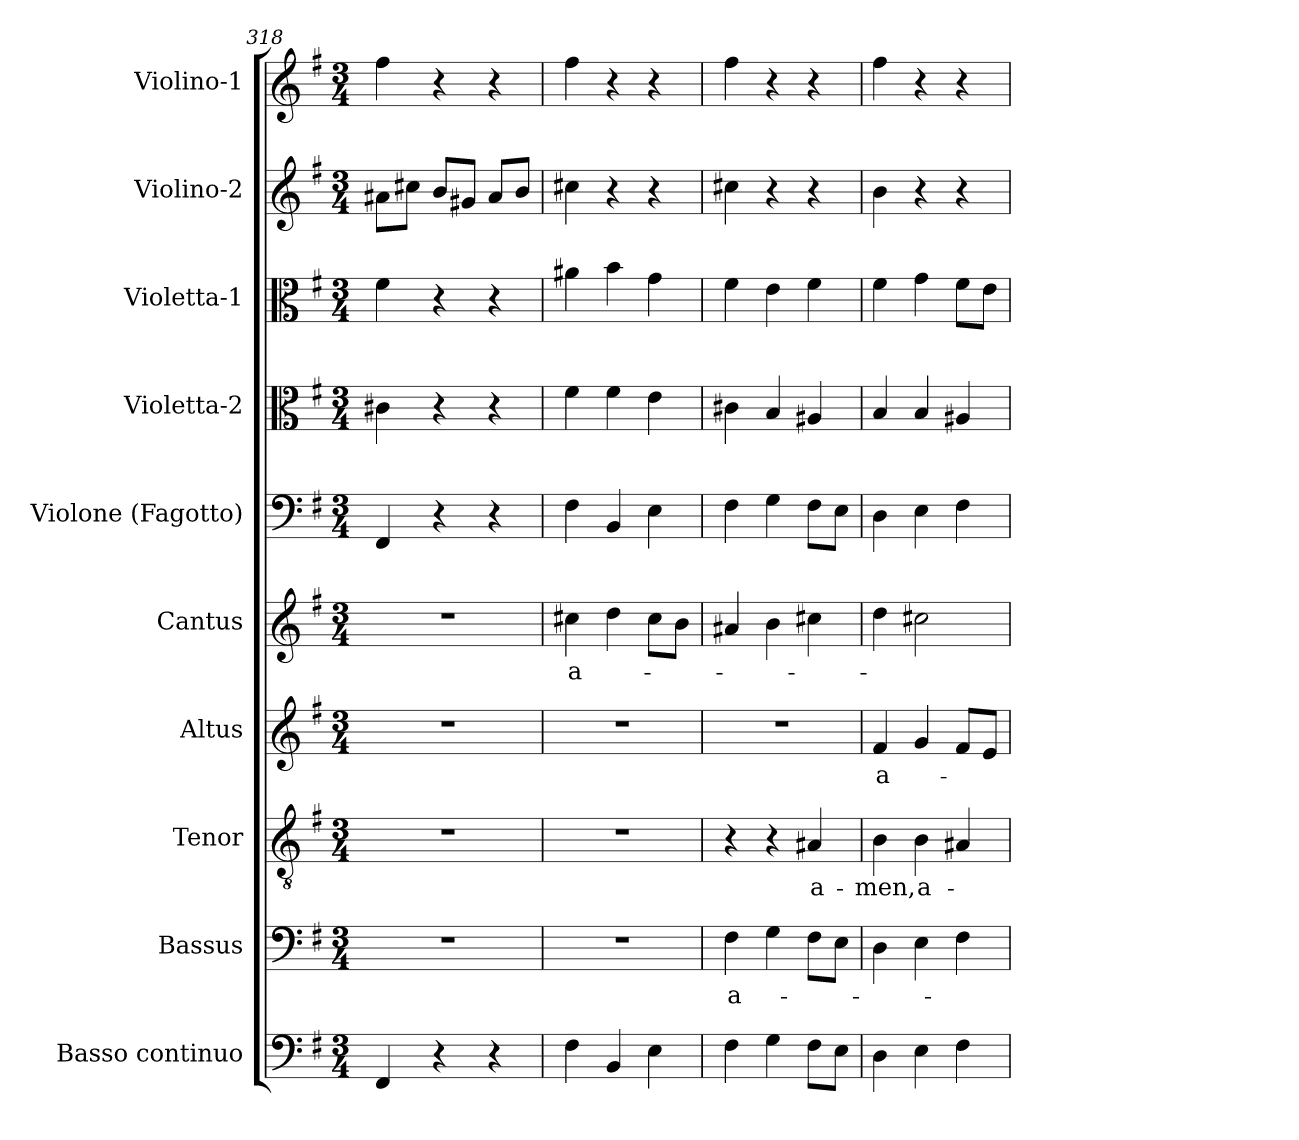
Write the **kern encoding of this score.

**kern	**kern	**text	**kern	**text	**kern	**text	**kern	**text	**kern	**kern	**kern	**kern	**kern
*part10	*part9	*part9	*part8	*part8	*part7	*part7	*part6	*part6	*part5	*part4	*part3	*part2	*part1
*staff10	*staff9	*staff9	*staff8	*staff8	*staff7	*staff7	*staff6	*staff6	*staff5	*staff4	*staff3	*staff2	*staff1
*I"Basso continuo	*I"Bassus	*	*I"Tenor	*	*I"Altus	*	*I"Cantus	*	*I"Violone (Fagotto)	*I"Violetta-2	*I"Violetta-1	*I"Violino-2	*I"Violino-1
*I'BC2	*I'B	*	*I'T	*	*I'A	*	*I'C	*	*I'Vn	*I'Va2	*I'Va1	*I'Vi2	*I'Vi1
*clefF4	*clefF4	*	*clefGv2	*	*clefG2	*	*clefG2	*	*clefF4	*clefC3	*clefC3	*clefG2	*clefG2
*k[f#]	*k[f#]	*	*k[f#]	*	*k[f#]	*	*k[f#]	*	*k[f#]	*k[f#]	*k[f#]	*k[f#]	*k[f#]
*G:	*G:	*	*G:	*	*G:	*	*G:	*	*G:	*G:	*G:	*G:	*G:
*M3/4	*M3/4	*	*M3/4	*	*M3/4	*	*M3/4	*	*M3/4	*M3/4	*M3/4	*M3/4	*M3/4
=318	=318	=318	=318	=318	=318	=318	=318	=318	=318	=318	=318	=318	=318
4FF#/	2.r	.	2.r	.	2.r	.	2.r	.	4FF#/	4c#X\	4f#\	8a#X\L	4ff#\
.	.	.	.	.	.	.	.	.	.	.	.	8cc#X\J	.
4r	.	.	.	.	.	.	.	.	4r	4r	4r	8b/L	4r
.	.	.	.	.	.	.	.	.	.	.	.	8g#X/J	.
4r	.	.	.	.	.	.	.	.	4r	4r	4r	8a#/L	4r
.	.	.	.	.	.	.	.	.	.	.	.	8b/J	.
=319	=319	=319	=319	=319	=319	=319	=319	=319	=319	=319	=319	=319	=319
!	!	!	!	!	!	!	!	!LO:LY:b	!	!	!	!	!
4F#\	2.r	.	2.r	.	2.r	.	4cc#X\	a-	4F#\	4f#\	4a#X\	4cc#X\	4ff#\
4BB/	.	.	.	.	.	.	4dd\	.	4BB/	4f#\	4b\	4r	4r
4E\	.	.	.	.	.	.	8cc#\L	.	4E\	4e\	4g\	4r	4r
.	.	.	.	.	.	.	8b\J	.	.	.	.	.	.
=320	=320	=320	=320	=320	=320	=320	=320	=320	=320	=320	=320	=320	=320
!	!	!LO:LY:b	!	!	!	!	!	!	!	!	!	!	!
4F#\	4F#\	a-	4r	.	2.r	.	4a#X/	.	4F#\	4c#X\	4f#\	4cc#X\	4ff#\
4G\	4G\	.	4r	.	.	.	4b\	.	4G\	4B/	4e\	4r	4r
!	!	!	!	!LO:LY:b	!	!	!	!	!	!	!	!	!
8F#\L	8F#\L	.	4A#X/	a-	.	.	4cc#X\	.	8F#\L	4A#X/	4f#\	4r	4r
8E\J	8E\J	.	.	.	.	.	.	.	8E\J	.	.	.	.
!!LO:PB:g=z
=321	=321	=321	=321	=321	=321	=321	=321	=321	=321	=321	=321	=321	=321
!	!	!	!	!LO:LY:b	!	!	!	!	!	!	!	!	!
!	!	!	!	!	!	!LO:LY:b	!	!	!	!	!	!	!
4D\	4D\	.	4B\	-men,	4f#/	a-	4dd\	.	4D\	4B/	4f#\	4b\	4ff#\
!	!	!	!	!LO:LY:b	!	!	!	!	!	!	!	!	!
4E\	4E\	.	4B\	a-	4g/	.	2cc#X\	.	4E\	4B/	4g\	4r	4r
4F#\	4F#\	.	4A#X/	.	8f#/L	.	.	.	4F#\	4A#X/	8f#\L	4r	4r
.	.	.	.	.	8e/J	.	.	.	.	.	8e\J	.	.
=	=	=	=	=	=	=	=	=	=	=	=	=	=
*-	*-	*-	*-	*-	*-	*-	*-	*-	*-	*-	*-	*-	*-
